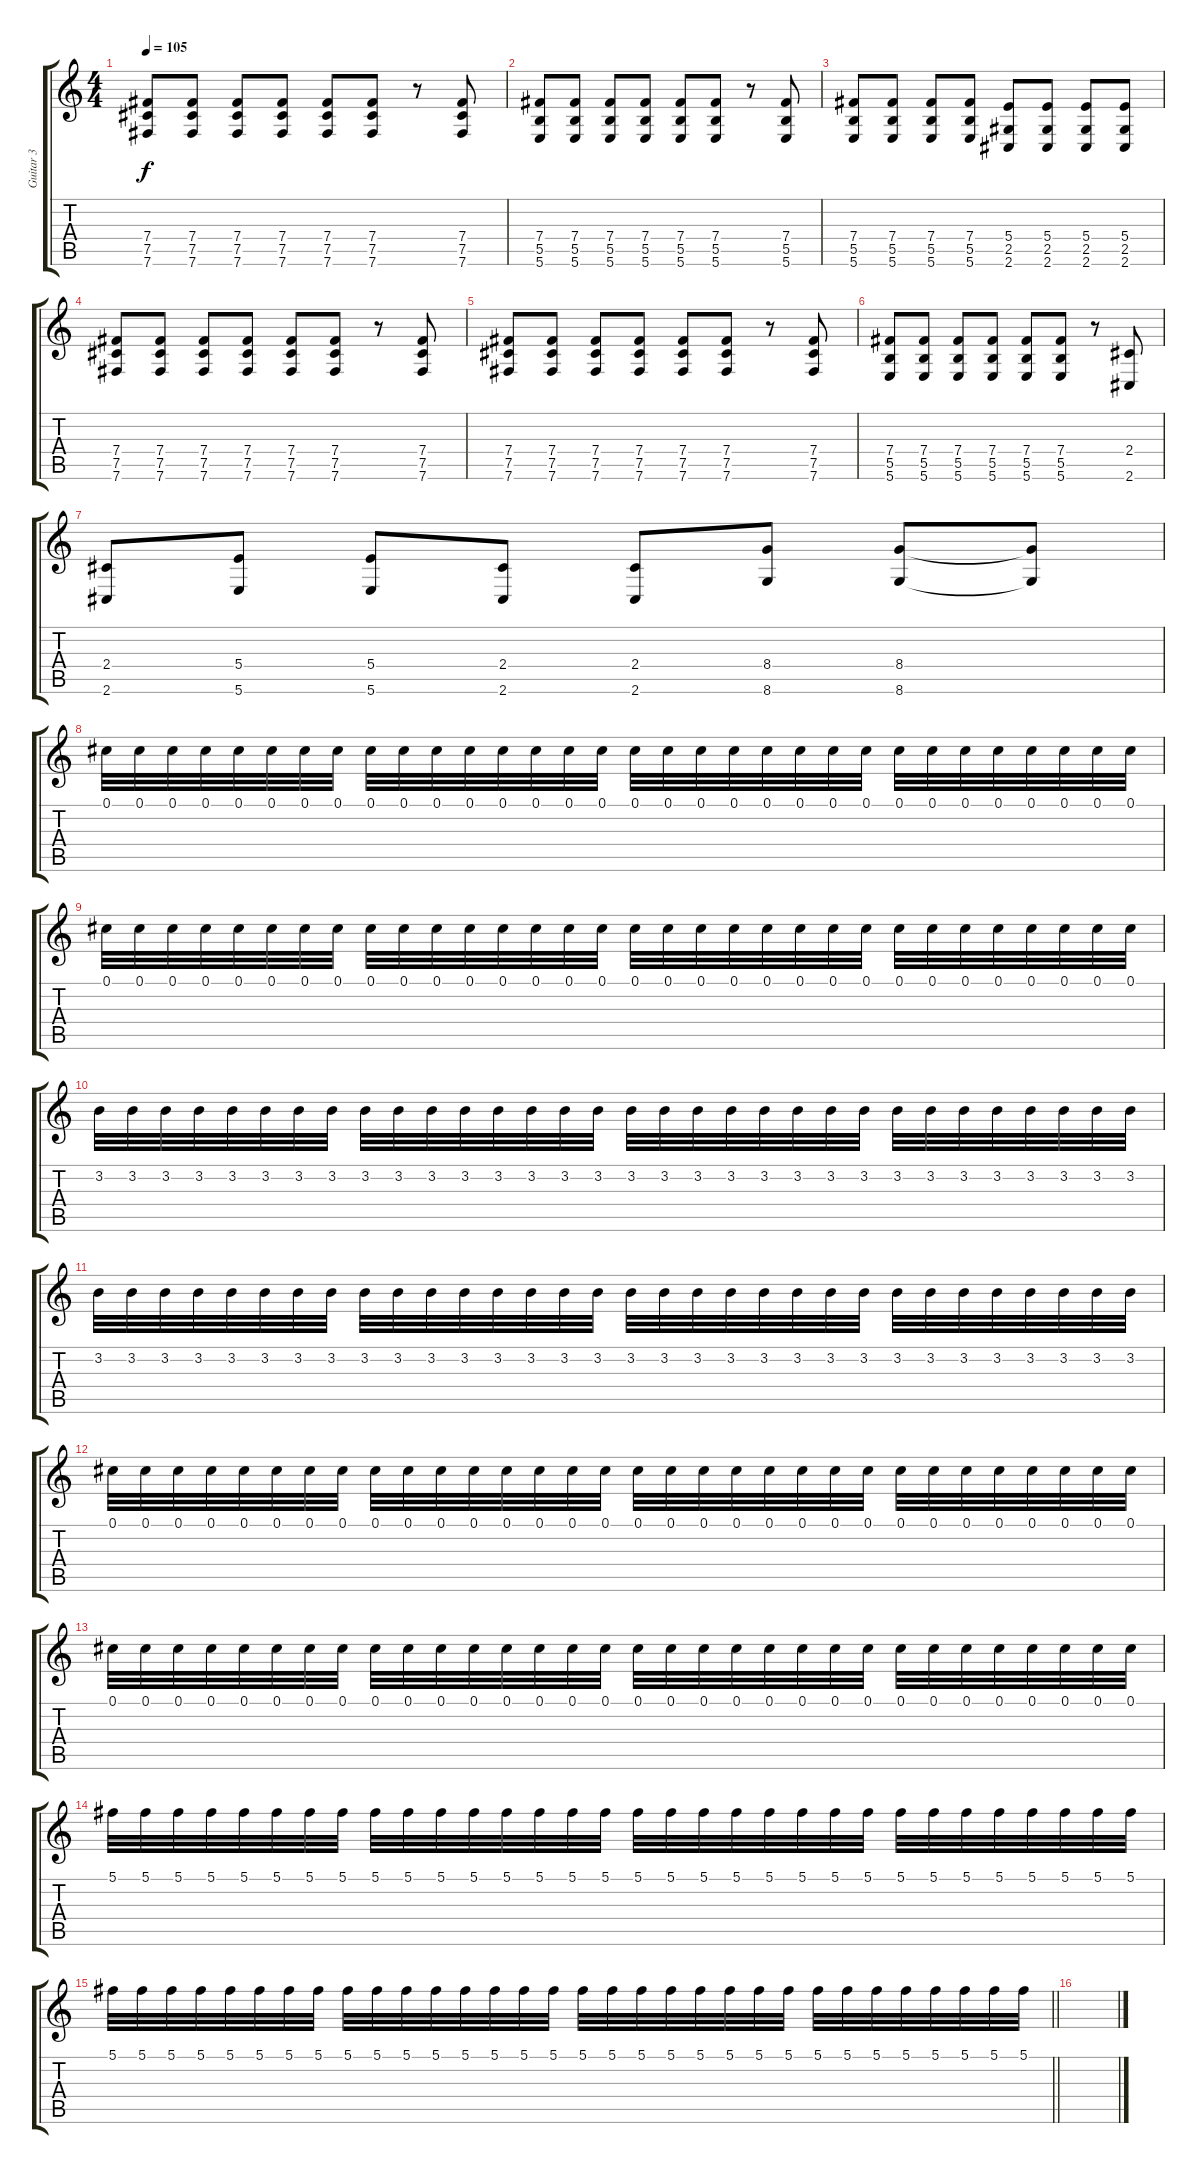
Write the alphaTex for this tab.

\track ("Guitar 3" "Guitar 3") {instrument overdrivenguitar}
\staff {score tabs}
\tuning (Db4 Ab3 E3 B2 Gb2 B1) {hide}
\ts (4 4)
\tempo 105
\clef g2
\ks c
(7.4 7.5 7.6).8{dy f} (7.4 7.5 7.6).8 (7.4 7.5 7.6).8 (7.4 7.5 7.6).8 (7.4 7.5 7.6).8 (7.4 7.5 7.6).8 r.8 (7.4 7.5 7.6).8 |
(7.4 5.5 5.6).8 (7.4 5.5 5.6).8 (7.4 5.5 5.6).8 (7.4 5.5 5.6).8 (7.4 5.5 5.6).8 (7.4 5.5 5.6).8 r.8 (7.4 5.5 5.6).8 |
(7.4 5.5 5.6).8 (7.4 5.5 5.6).8 (7.4 5.5 5.6).8 (7.4 5.5 5.6).8 (5.4 2.5 2.6).8 (5.4 2.5 2.6).8 (5.4 2.5 2.6).8 (5.4 2.5 2.6).8 |
(7.4 7.5 7.6).8 (7.4 7.5 7.6).8 (7.4 7.5 7.6).8 (7.4 7.5 7.6).8 (7.4 7.5 7.6).8 (7.4 7.5 7.6).8 r.8 (7.4 7.5 7.6).8 |
(7.4 7.5 7.6).8 (7.4 7.5 7.6).8 (7.4 7.5 7.6).8 (7.4 7.5 7.6).8 (7.4 7.5 7.6).8 (7.4 7.5 7.6).8 r.8 (7.4 7.5 7.6).8 |
(7.4 5.5 5.6).8 (7.4 5.5 5.6).8 (7.4 5.5 5.6).8 (7.4 5.5 5.6).8 (7.4 5.5 5.6).8 (7.4 5.5 5.6).8 r.8 (2.4 2.6).8 |
(2.4 2.6).8 (5.4 5.6).8 (5.4 5.6).8 (2.4 2.6).8 (2.4 2.6).8 (8.4 8.6).8 (8.4 8.6).8 (8.4{t} 8.6{t}).8 |
0.1.32{volume 13} 0.1.32 0.1.32 0.1.32 0.1.32 0.1.32 0.1.32 0.1.32 0.1.32 0.1.32 0.1.32 0.1.32 0.1.32 0.1.32 0.1.32 0.1.32 0.1.32 0.1.32 0.1.32 0.1.32 0.1.32 0.1.32 0.1.32 0.1.32 0.1.32 0.1.32 0.1.32 0.1.32 0.1.32 0.1.32 0.1.32 0.1.32 |
0.1.32 0.1.32 0.1.32 0.1.32 0.1.32 0.1.32 0.1.32 0.1.32 0.1.32 0.1.32 0.1.32 0.1.32 0.1.32 0.1.32 0.1.32 0.1.32 0.1.32 0.1.32 0.1.32 0.1.32 0.1.32 0.1.32 0.1.32 0.1.32 0.1.32 0.1.32 0.1.32 0.1.32 0.1.32 0.1.32 0.1.32 0.1.32 |
3.2.32 3.2.32 3.2.32 3.2.32 3.2.32 3.2.32 3.2.32 3.2.32 3.2.32 3.2.32 3.2.32 3.2.32 3.2.32 3.2.32 3.2.32 3.2.32 3.2.32 3.2.32 3.2.32 3.2.32 3.2.32 3.2.32 3.2.32 3.2.32 3.2.32 3.2.32 3.2.32 3.2.32 3.2.32 3.2.32 3.2.32 3.2.32 |
3.2.32 3.2.32 3.2.32 3.2.32 3.2.32 3.2.32 3.2.32 3.2.32 3.2.32 3.2.32 3.2.32 3.2.32 3.2.32 3.2.32 3.2.32 3.2.32 3.2.32 3.2.32 3.2.32 3.2.32 3.2.32 3.2.32 3.2.32 3.2.32 3.2.32 3.2.32 3.2.32 3.2.32 3.2.32 3.2.32 3.2.32 3.2.32 |
0.1.32 0.1.32 0.1.32 0.1.32 0.1.32 0.1.32 0.1.32 0.1.32 0.1.32 0.1.32 0.1.32 0.1.32 0.1.32 0.1.32 0.1.32 0.1.32 0.1.32 0.1.32 0.1.32 0.1.32 0.1.32 0.1.32 0.1.32 0.1.32 0.1.32 0.1.32 0.1.32 0.1.32 0.1.32 0.1.32 0.1.32 0.1.32 |
0.1.32 0.1.32 0.1.32 0.1.32 0.1.32 0.1.32 0.1.32 0.1.32 0.1.32 0.1.32 0.1.32 0.1.32 0.1.32 0.1.32 0.1.32 0.1.32 0.1.32 0.1.32 0.1.32 0.1.32 0.1.32 0.1.32 0.1.32 0.1.32 0.1.32 0.1.32 0.1.32 0.1.32 0.1.32 0.1.32 0.1.32 0.1.32 |
5.1.32 5.1.32 5.1.32 5.1.32 5.1.32 5.1.32 5.1.32 5.1.32 5.1.32 5.1.32 5.1.32 5.1.32 5.1.32 5.1.32 5.1.32 5.1.32 5.1.32 5.1.32 5.1.32 5.1.32 5.1.32 5.1.32 5.1.32 5.1.32 5.1.32 5.1.32 5.1.32 5.1.32 5.1.32 5.1.32 5.1.32 5.1.32 |
\barLineRight lightlight
5.1.32 5.1.32 5.1.32 5.1.32 5.1.32 5.1.32 5.1.32 5.1.32 5.1.32 5.1.32 5.1.32 5.1.32 5.1.32 5.1.32 5.1.32 5.1.32 5.1.32 5.1.32 5.1.32 5.1.32 5.1.32 5.1.32 5.1.32 5.1.32 5.1.32 5.1.32 5.1.32 5.1.32 5.1.32 5.1.32 5.1.32 5.1.32 |
\section ("" "")
